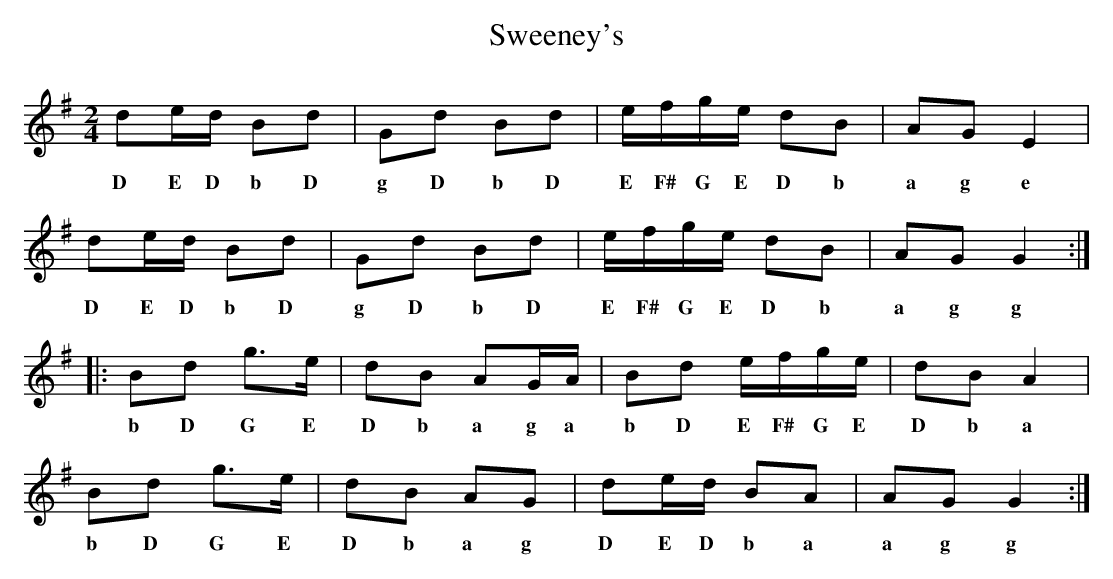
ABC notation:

X:1
T:Sweeney's
M:2/4
L:1/16
K:Gmaj
d2ed B2d2 |G2d2 B2d2 |efge d2B2 |A2G2 E4 |
w:D E D b D g D b D E F# G E D b a g e
d2ed B2d2 |G2d2 B2d2 |efge d2B2 |A2G2 G4 :|
w:D E D b D g D b D E F# G E D b a g g
|:B2d2 g3e |d2B2 A2GA |B2d2 efge |d2B2 A4 |
w:b D G E D b a g a b D E F# G E D b a
B2d2 g3e |d2B2 A2G2 |d2ed B2A2 |A2G2 G4 :|
w:b D G E D b a g D E D b a a g g
